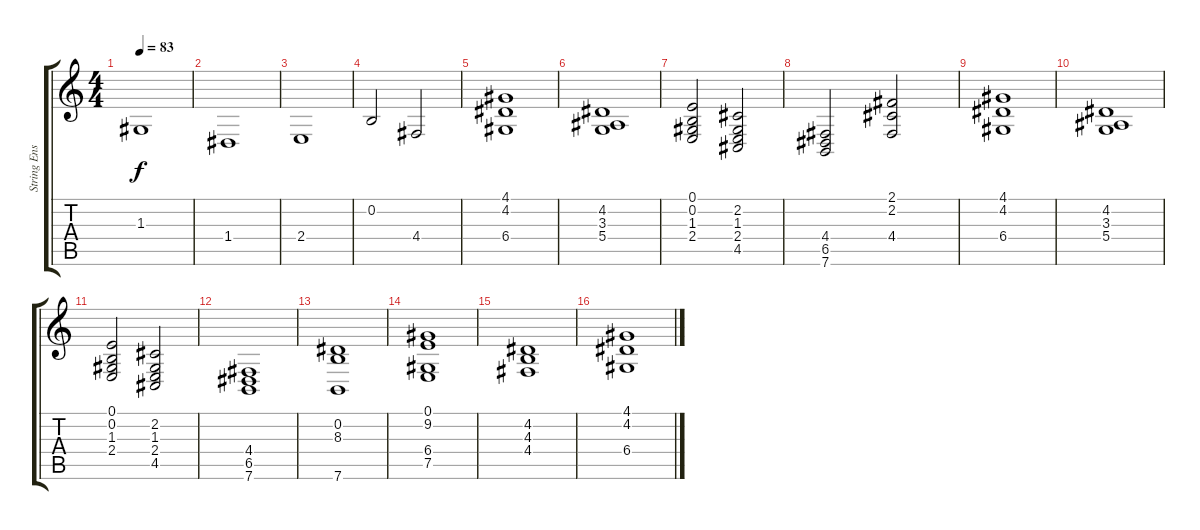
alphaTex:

\track ("String Ensemble" "String Ens") {instrument stringensemble1}
\staff {score tabs}
\tuning (E4 B3 G3 D3 A2 E2) {hide}
\ts (4 4)
\tempo 83
\clef g2
\ks c
1.3.1{dy f} |
1.4.1 |
2.4.1 |
0.2.2 4.4.2 |
(4.1 4.2 6.4).1 |
(4.2 3.3 5.4).1 |
(0.1 0.2 1.3 2.4).2 (2.2 1.3 2.4 4.5).2 |
(4.4 6.5 7.6).2 (2.1 2.2 4.4).2 |
(4.1 4.2 6.4).1 |
(4.2 3.3 5.4).1 |
(0.1 0.2 1.3 2.4).2 (2.2 1.3 2.4 4.5).2 |
(4.4 6.5 7.6).1 |
(0.2 8.3 7.6).1 |
(0.1 9.2 6.4 7.5).1 |
(4.2 4.3 4.4).1 |
(4.1 4.2 6.4).1
